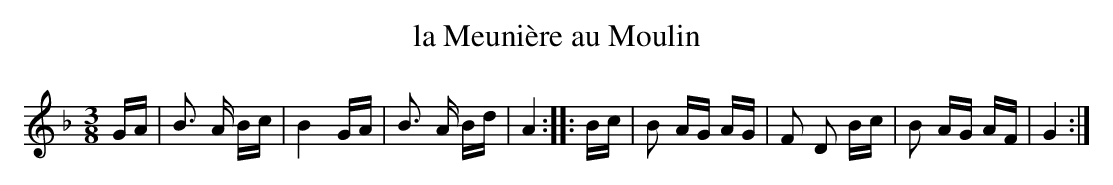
X:1
T: la Meuni\`ere au Moulin
M: 3/8
L: 1/16
K: Gdor
GA |\
B3 A Bc | B4 GA |\
B3 A Bd | A4 ::\
Bc |\
B2 AG AG | F2 D2 Bc |\
B2 AG AF | G4 :|
